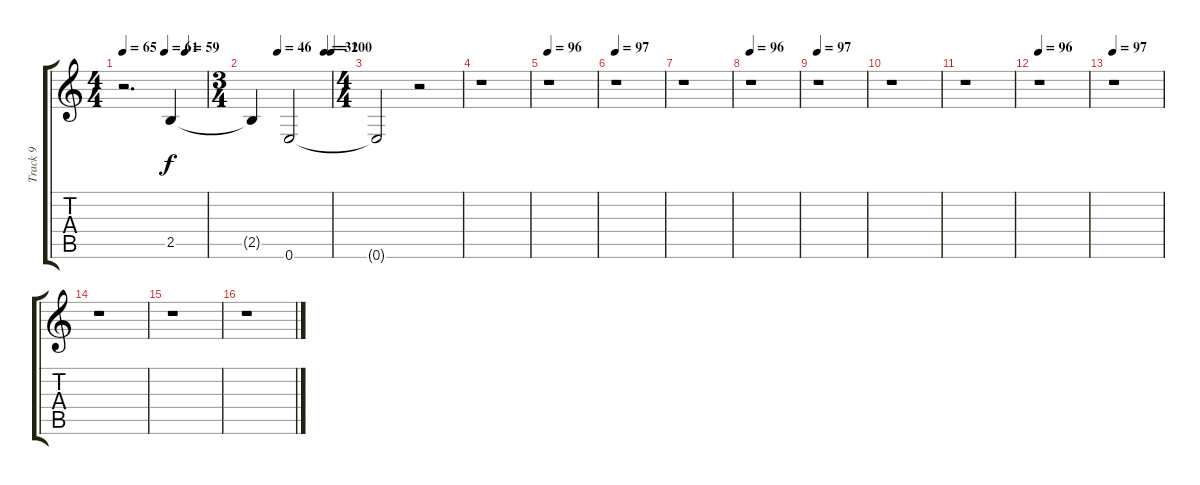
\track ("Track 9" "Track 9") {instrument electricbassfinger}
\staff {score tabs}
\tuning (E4 B3 G3 D3 A2 E2) {hide}
\ts (4 4)
\tempo 65
\tempo (61 0.5)
\tempo (59 0.75)
\clef g2
\ks c
r.2{d dy f} 2.5.4 |
\ts (3 4)
\tempo (46 0.3333333333333333)
\tempo (32 0.9166666666666666)
\tempo (100 1)
2.5{t}.4 0.6.2 |
\ts (4 4)
0.6{t}.2 r.2 |
r.1 |
\tempo 96
r.1 |
\tempo 97
r.1 |
r.1 |
\tempo 96
r.1 |
\tempo 97
r.1 |
r.1 |
r.1 |
\tempo 96
r.1 |
\tempo 97
r.1 |
r.1 |
r.1 |
r.1
